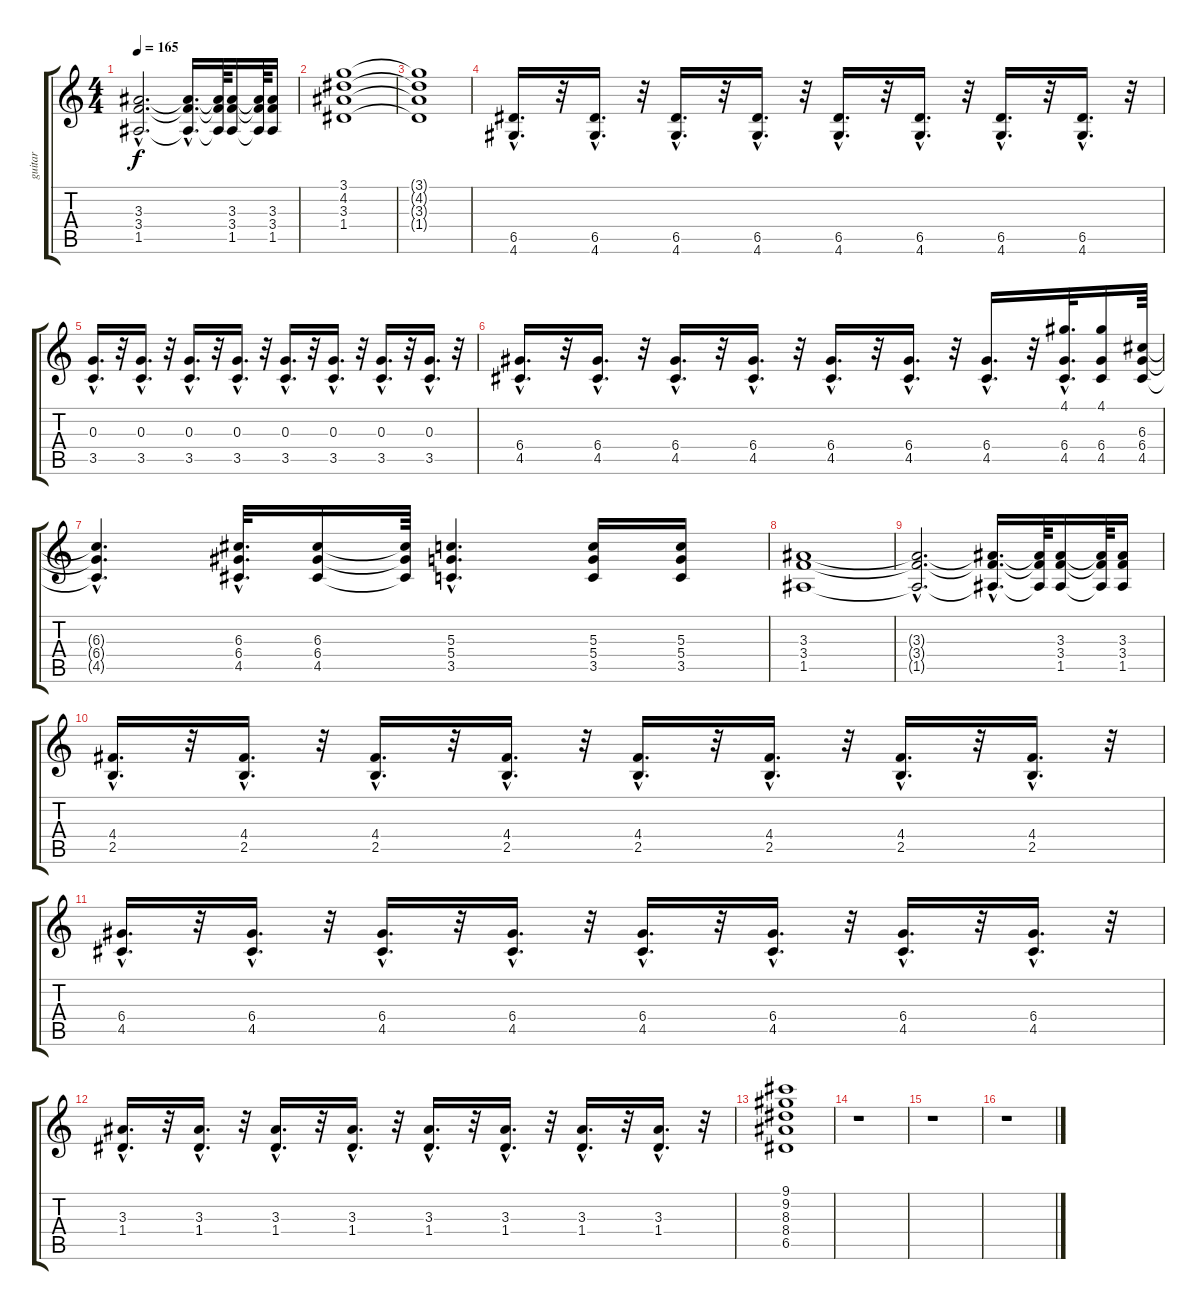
\track ("guitar" "guitar") {instrument distortionguitar}
\staff {score tabs}
\tuning (E4 B3 G3 D3 A2 E2) {hide}
\ts (4 4)
\tempo 165
\clef g2
\ks c
(3.3{hac t} 3.4{hac t} 1.5{hac t}).2{d dy f} (3.3{hac t} 3.4{hac t} 1.5{hac t}).16{d} (3.3{t} 3.4{t} 1.5{t}).64 (3.3 3.4 1.5).16 (3.3{t} 3.4{t} 1.5{t}).64 (3.3 3.4 1.5).16 |
(3.1 4.2 3.3 1.4).1 |
(3.1{t} 4.2{t} 3.3{t} 1.4{t}).1 |
(6.5{hac} 4.6{hac}).16{d} r.32 (6.5{hac} 4.6{hac}).16{d} r.32 (6.5{hac} 4.6{hac}).16{d} r.32 (6.5{hac} 4.6{hac}).16{d} r.32 (6.5{hac} 4.6{hac}).16{d} r.32 (6.5{hac} 4.6{hac}).16{d} r.32 (6.5{hac} 4.6{hac}).16{d} r.32 (6.5{hac} 4.6{hac}).16{d} r.32 |
(0.3{hac} 3.5{hac}).16{d} r.32 (0.3{hac} 3.5{hac}).16{d} r.32 (0.3{hac} 3.5{hac}).16{d} r.32 (0.3{hac} 3.5{hac}).16{d} r.32 (0.3{hac} 3.5{hac}).16{d} r.32 (0.3{hac} 3.5{hac}).16{d} r.32 (0.3{hac} 3.5{hac}).16{d} r.32 (0.3{hac} 3.5{hac}).16{d} r.32 |
(6.4{hac} 4.5{hac}).16{d} r.32 (6.4{hac} 4.5{hac}).16{d} r.32 (6.4{hac} 4.5{hac}).16{d} r.32 (6.4{hac} 4.5{hac}).16{d} r.32 (6.4{hac} 4.5{hac}).16{d} r.32 (6.4{hac} 4.5{hac}).16{d} r.32 (6.4{hac} 4.5{hac}).16{d} r.32 (4.1{hac} 6.4{hac} 4.5{hac}).32{d} (4.1 6.4 4.5).16 (6.3 6.4 4.5).64 |
(6.3{hac t} 6.4{hac t} 4.5{hac t}).4{d} (6.3{hac} 6.4{hac} 4.5{hac}).32{d} (6.3 6.4 4.5).16 (6.3{t} 6.4{t} 4.5{t}).64 (5.3{hac} 5.4{hac} 3.5{hac}).4{d} (5.3 5.4 3.5).16 (5.3 5.4 3.5).16 |
(3.3 3.4 1.5).1 |
(3.3{hac t} 3.4{hac t} 1.5{hac t}).2{d} (3.3{hac t} 3.4{hac t} 1.5{hac t}).16{d} (3.3{t} 3.4{t} 1.5{t}).64 (3.3 3.4 1.5).16 (3.3{t} 3.4{t} 1.5{t}).64 (3.3 3.4 1.5).16 |
(4.4{hac} 2.5{hac}).16{d} r.32 (4.4{hac} 2.5{hac}).16{d} r.32 (4.4{hac} 2.5{hac}).16{d} r.32 (4.4{hac} 2.5{hac}).16{d} r.32 (4.4{hac} 2.5{hac}).16{d} r.32 (4.4{hac} 2.5{hac}).16{d} r.32 (4.4{hac} 2.5{hac}).16{d} r.32 (4.4{hac} 2.5{hac}).16{d} r.32 |
(6.4{hac} 4.5{hac}).16{d} r.32 (6.4{hac} 4.5{hac}).16{d} r.32 (6.4{hac} 4.5{hac}).16{d} r.32 (6.4{hac} 4.5{hac}).16{d} r.32 (6.4{hac} 4.5{hac}).16{d} r.32 (6.4{hac} 4.5{hac}).16{d} r.32 (6.4{hac} 4.5{hac}).16{d} r.32 (6.4{hac} 4.5{hac}).16{d} r.32 |
(3.3{hac} 1.4{hac}).16{d} r.32 (3.3{hac} 1.4{hac}).16{d} r.32 (3.3{hac} 1.4{hac}).16{d} r.32 (3.3{hac} 1.4{hac}).16{d} r.32 (3.3{hac} 1.4{hac}).16{d} r.32 (3.3{hac} 1.4{hac}).16{d} r.32 (3.3{hac} 1.4{hac}).16{d} r.32 (3.3{hac} 1.4{hac}).16{d} r.32 |
(9.1 9.2 8.3 8.4 6.5).1 |
r.1 |
r.1 |
r.1
